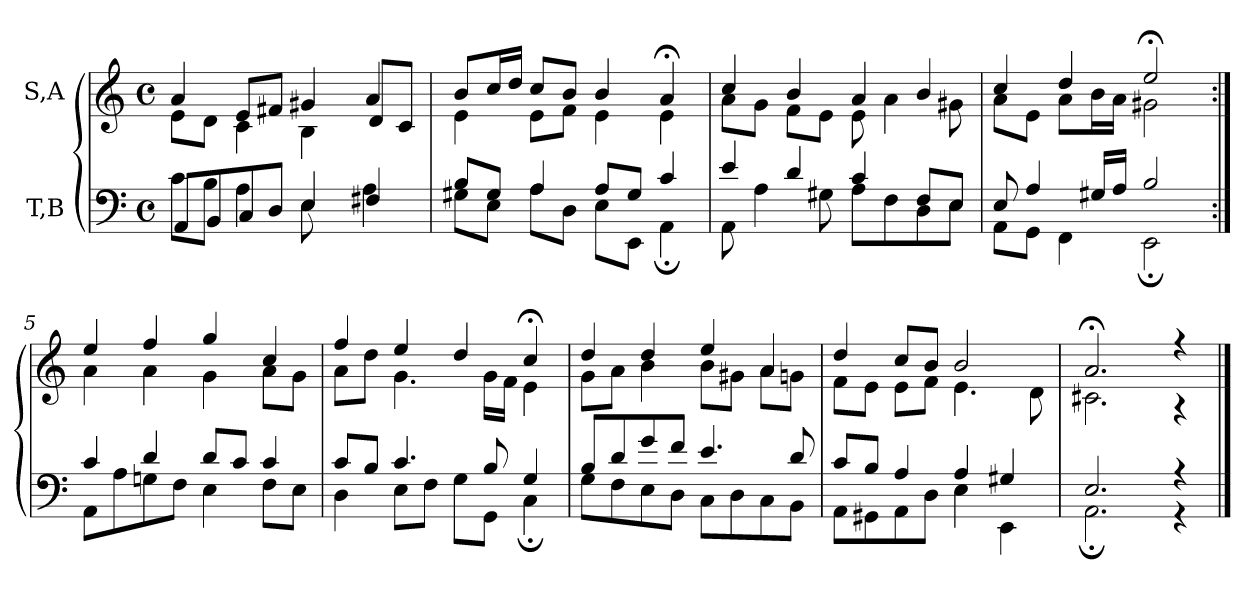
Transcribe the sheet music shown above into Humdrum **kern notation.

**kern	**kern
*part2	*part1
*staff2	*staff1
*I"T,B	*I"S,A
*clefF4	*clefG2
*k[]	*k[]
*M4/4	*M4/4
*met(c)	*met(c)
=1	=1
*^	*^
*	*^	*	*^
*	*	*^	*	*	*^
*	*	*	*	*	*	*	*^
2.ryy	8cL	8AAL	2.ryy	4a	8eL	2.ryy	8ryy	2.ryy
.	8BJ	8BB	.	.	8dJ	.	8ryy@	.
.	4A	8C	.	8eL	4c	.	8ryy@	.
.	.	8DJ	.	8f#XJ	.	.	8ryy@	.
.	8EL	4E	.	4g#X	4B	.	8ryy@	.
.	8ryy	.	.	.	.	.	8eJ	.
4ryy	4ryy	4F#X	4A	4a	4ryy	8dL	4ryy	4ryy
.	.	.	.	.	.	8cJ	.	.
*	*v	*v	*v	*	*	*	*	*
*	*	*	*v	*v	*v	*v
=2	=2	=2	=2
8BL	8G#XL	8bL	4e
8G#J	8EJ	16ccL	.
.	.	16ddJJ	.
4A	8AL	8ccL	8eL
.	8DJ	8bJ	8fJ
8AL	8EL	4b	4e
8G#J	8EEJ	.	.
4c	4AA;	4a;<	4e
=3	=3	=3	=3
4e	8AA	4cc	8aL
.	4A	.	8gJ
4d	.	4b	8fL
.	8G#X	.	8eJ
4c	8AL	4a	8e
.	8F	.	4a
8FL	8D	4b	.
8EJ	8EJ	.	8g#X
=4	=4	=4	=4
8E	8AAL	4cc	8aL
4A	8GGJ	.	8eJ
.	4FF	4dd	8aL
16G#XLL	.	.	16bL
16AJJ	.	.	16aJJ
2B	2EE;	2ee;<	2g#X
=5:|!	=5:|!	=5:|!	=5:|!
4c	8AAL	4ee	4a
.	8A	.	.
4d	8Gn	4ff	4a
.	8FJ	.	.
8dL	4E	4gg	4g
8cJ	.	.	.
4c	8FL	4cc	8aL
.	8EJ	.	8gJ
=6	=6	=6	=6
8cL	4D	4ff	8aL
8BJ	.	.	8ddJ
4.c	8EL	4ee	4.g
.	8FJ	.	.
.	8GL	4dd	.
8B	8GGJ	.	16gLL
.	.	.	16fJJ
4G	4C;	4cc;<	4e
=7	=7	=7	=7
8BL	8GL	4dd	8gL
8d	8F	.	8aJ
8g	8E	4dd	4b
8fJ	8DJ	.	.
4.e	8CL	4ee	8bL
.	8D	.	8g#XJ
.	8C	4a	8aL
8d	8BBJ	.	8gnJ
=8	=8	=8	=8
8cL	8AAL	4dd	8fL
8BJ	8GG#X	.	8eJ
4A	8AA	8ccL	8eL
.	8DJ	8bJ	8fJ
4A	4E	2b	4.e
4G#X	4EE	.	.
.	.	.	8d
=9	=9	=9	=9
2.E	2.AA;	2.a;<	2.c#X
4r	4r	4r	4r
*v	*v	*	*
*	*v	*v
==	==
*-	*-
